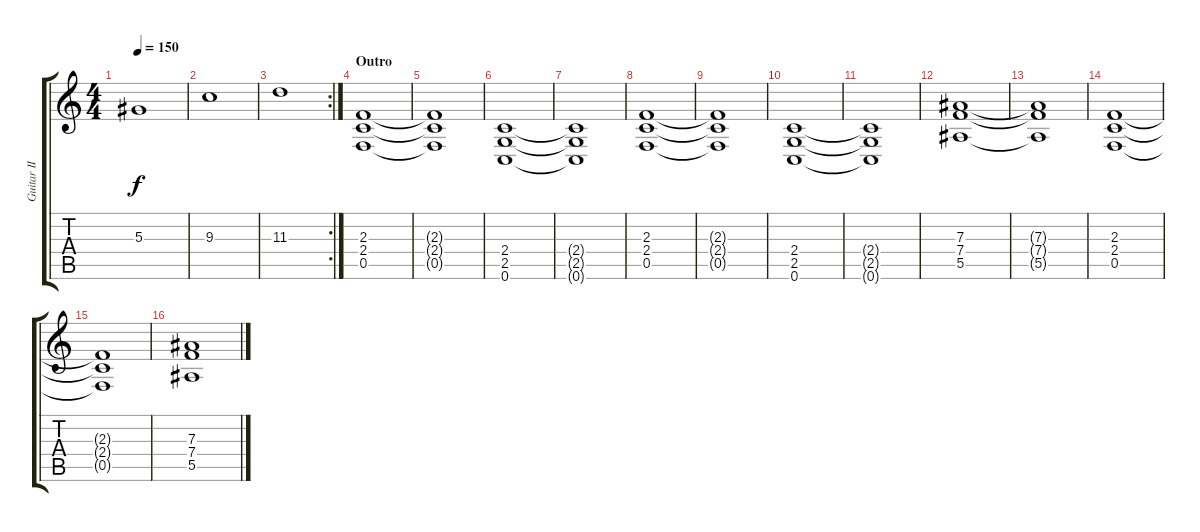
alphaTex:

\track ("Guitar II" "Guitar II") {instrument distortionguitar}
\staff {score tabs}
\tuning (C4 G3 Eb3 Bb2 F2 C2) {hide}
\ts (4 4)
\tempo 150
\clef g2
\ks c
5.3.1{dy f} |
9.3.1 |
\rc 2
11.3.1 |
\section ("" "Outro")
(2.3 2.4 0.5).1{volume 11} |
(2.3{t} 2.4{t} 0.5{t}).1 |
(2.4 2.5 0.6).1 |
(2.4{t} 2.5{t} 0.6{t}).1 |
(2.3 2.4 0.5).1 |
(2.3{t} 2.4{t} 0.5{t}).1 |
(2.4 2.5 0.6).1 |
(2.4{t} 2.5{t} 0.6{t}).1 |
(7.3 7.4 5.5).1 |
(7.3{t} 7.4{t} 5.5{t}).1 |
(2.3 2.4 0.5).1 |
(2.3{t} 2.4{t} 0.5{t}).1 |
(7.3 7.4 5.5).1
